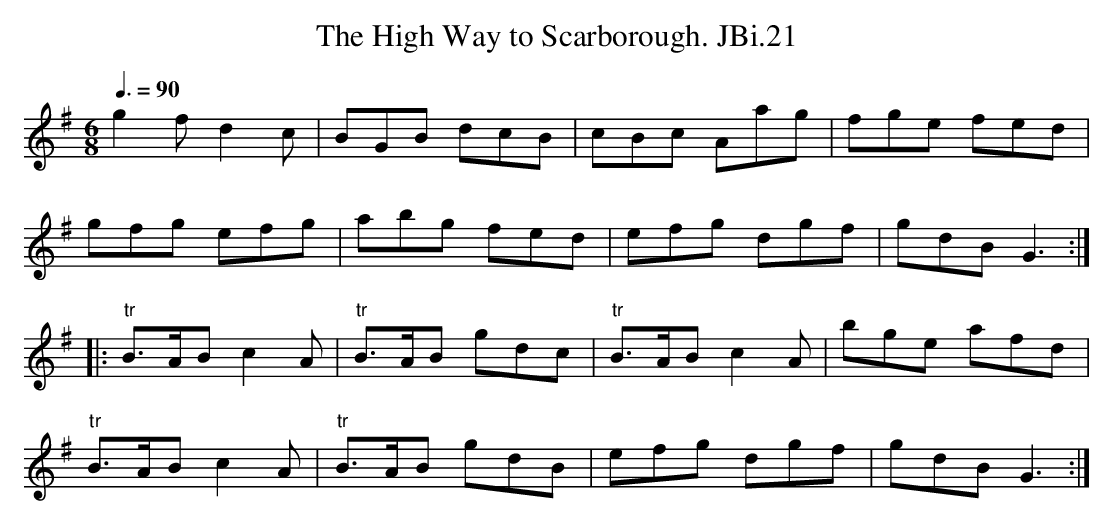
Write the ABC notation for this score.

X:1
T:High Way to Scarborough. JBi.21, The
M:6/8
L:1/8
Q:3/8=90
K:G
g2fd2c|BGB dcB|cBc Aag|fge fed|
gfg efg|abg fed|efg dgf|gdBG3:|
|:"^tr"B>AB c2A|"^tr"B>AB gdc|"^tr"B>ABc2A|bge afd|
"^tr"B>AB c2A|"^tr"B>AB gdB|efg dgf|gdBG3:|
